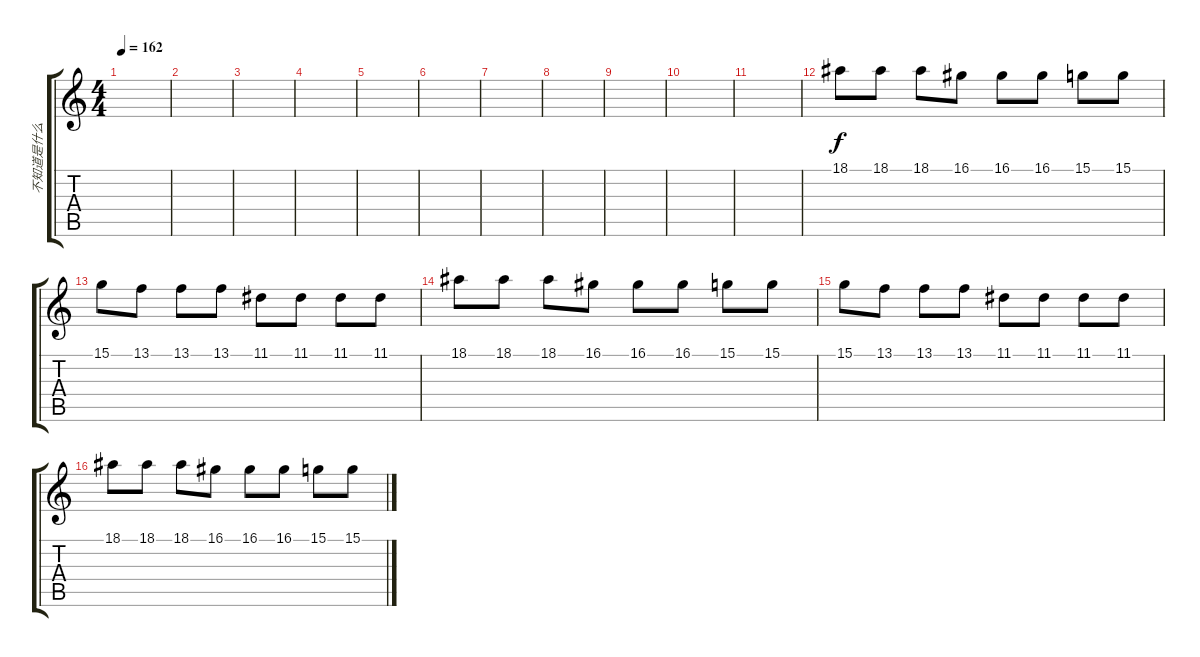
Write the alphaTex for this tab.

\track ("不知道是什么" "不知道是什么") {instrument brightacousticpiano}
\staff {score tabs}
\tuning (E4 B3 G3 D3 A2 E2) {hide}
\ts (4 4)
\tempo 162
\clef g2
\ks c
|
|
|
|
|
|
|
|
|
|
|
18.1.8 18.1.8 18.1.8 16.1.8 16.1.8 16.1.8 15.1.8 15.1.8 |
15.1.8 13.1.8 13.1.8 13.1.8 11.1.8 11.1.8 11.1.8 11.1.8 |
18.1.8 18.1.8 18.1.8 16.1.8 16.1.8 16.1.8 15.1.8 15.1.8 |
15.1.8 13.1.8 13.1.8 13.1.8 11.1.8 11.1.8 11.1.8 11.1.8 |
18.1.8 18.1.8 18.1.8 16.1.8 16.1.8 16.1.8 15.1.8 15.1.8
